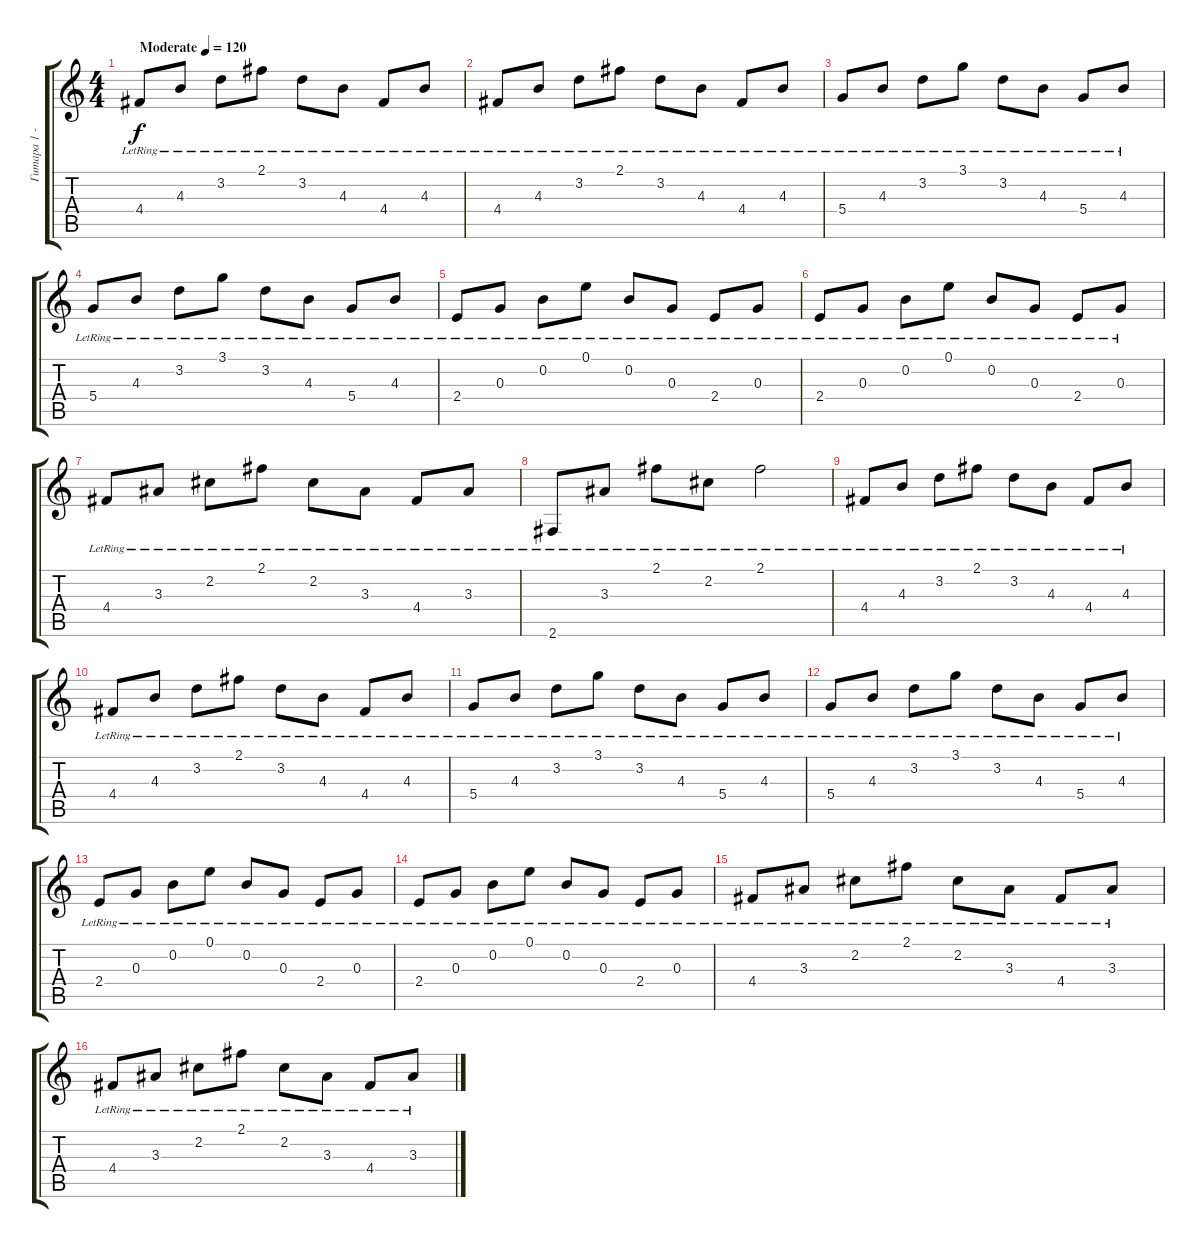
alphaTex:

\track ("Гитара 1 - Ритм" "Гитара 1 -") {instrument acousticguitarsteel}
\staff {score tabs}
\tuning (E4 B3 G3 D3 A2 E2) {hide}
\ts (4 4)
\tempo (120 "Moderate")
\clef g2
\ks c
4.4{lr}.8{dy f instrument acousticguitarsteel} 4.3{lr}.8 3.2{lr}.8 2.1{lr}.8 3.2{lr}.8 4.3{lr}.8 4.4{lr}.8 4.3{lr}.8 |
4.4{lr}.8 4.3{lr}.8 3.2{lr}.8 2.1{lr}.8 3.2{lr}.8 4.3{lr}.8 4.4{lr}.8 4.3{lr}.8 |
5.4{lr}.8 4.3{lr}.8 3.2{lr}.8 3.1{lr}.8 3.2{lr}.8 4.3{lr}.8 5.4{lr}.8 4.3{lr}.8 |
5.4{lr}.8 4.3{lr}.8 3.2{lr}.8 3.1{lr}.8 3.2{lr}.8 4.3{lr}.8 5.4{lr}.8 4.3{lr}.8 |
2.4{lr}.8 0.3{lr}.8 0.2{lr}.8 0.1{lr}.8 0.2{lr}.8 0.3{lr}.8 2.4{lr}.8 0.3{lr}.8 |
2.4{lr}.8 0.3{lr}.8 0.2{lr}.8 0.1{lr}.8 0.2{lr}.8 0.3{lr}.8 2.4{lr}.8 0.3{lr}.8 |
4.4{lr}.8 3.3{lr}.8 2.2{lr}.8 2.1{lr}.8 2.2{lr}.8 3.3{lr}.8 4.4{lr}.8 3.3{lr}.8 |
2.6{lr}.8 3.3{lr}.8 2.1{lr}.8 2.2{lr}.8 2.1{lr}.2 |
4.4{lr}.8 4.3{lr}.8 3.2{lr}.8 2.1{lr}.8 3.2{lr}.8 4.3{lr}.8 4.4{lr}.8 4.3{lr}.8 |
4.4{lr}.8 4.3{lr}.8 3.2{lr}.8 2.1{lr}.8 3.2{lr}.8 4.3{lr}.8 4.4{lr}.8 4.3{lr}.8 |
5.4{lr}.8 4.3{lr}.8 3.2{lr}.8 3.1{lr}.8 3.2{lr}.8 4.3{lr}.8 5.4{lr}.8 4.3{lr}.8 |
5.4{lr}.8 4.3{lr}.8 3.2{lr}.8 3.1{lr}.8 3.2{lr}.8 4.3{lr}.8 5.4{lr}.8 4.3{lr}.8 |
2.4{lr}.8 0.3{lr}.8 0.2{lr}.8 0.1{lr}.8 0.2{lr}.8 0.3{lr}.8 2.4{lr}.8 0.3{lr}.8 |
2.4{lr}.8 0.3{lr}.8 0.2{lr}.8 0.1{lr}.8 0.2{lr}.8 0.3{lr}.8 2.4{lr}.8 0.3{lr}.8 |
4.4{lr}.8 3.3{lr}.8 2.2{lr}.8 2.1{lr}.8 2.2{lr}.8 3.3{lr}.8 4.4{lr}.8 3.3{lr}.8 |
4.4{lr}.8 3.3{lr}.8 2.2{lr}.8 2.1{lr}.8 2.2{lr}.8 3.3{lr}.8 4.4{lr}.8 3.3{lr}.8
